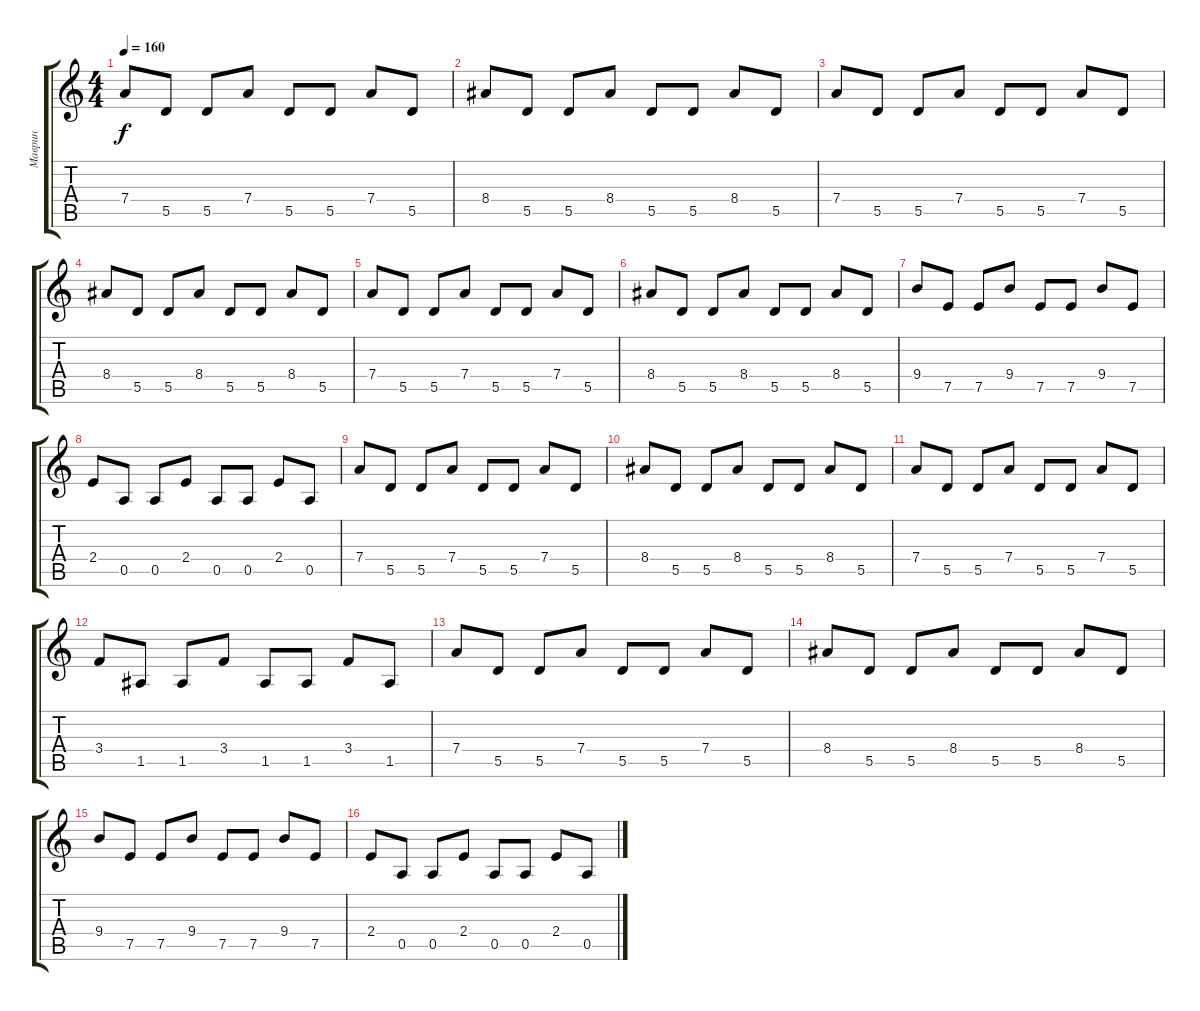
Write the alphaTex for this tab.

\track ("Маврин" "Маврин") {instrument overdrivenguitar}
\staff {score tabs}
\tuning (E4 B3 G3 D3 A2 E2) {hide}
\ts (4 4)
\tempo 160
\clef g2
\ks c
7.4.8{dy f} 5.5.8 5.5.8 7.4.8 5.5.8 5.5.8 7.4.8 5.5.8 |
8.4.8 5.5.8 5.5.8 8.4.8 5.5.8 5.5.8 8.4.8 5.5.8 |
7.4.8 5.5.8 5.5.8 7.4.8 5.5.8 5.5.8 7.4.8 5.5.8 |
8.4.8 5.5.8 5.5.8 8.4.8 5.5.8 5.5.8 8.4.8 5.5.8 |
7.4.8 5.5.8 5.5.8 7.4.8 5.5.8 5.5.8 7.4.8 5.5.8 |
8.4.8 5.5.8 5.5.8 8.4.8 5.5.8 5.5.8 8.4.8 5.5.8 |
9.4.8 7.5.8 7.5.8 9.4.8 7.5.8 7.5.8 9.4.8 7.5.8 |
2.4.8 0.5.8 0.5.8 2.4.8 0.5.8 0.5.8 2.4.8 0.5.8 |
7.4.8 5.5.8 5.5.8 7.4.8 5.5.8 5.5.8 7.4.8 5.5.8 |
8.4.8 5.5.8 5.5.8 8.4.8 5.5.8 5.5.8 8.4.8 5.5.8 |
7.4.8 5.5.8 5.5.8 7.4.8 5.5.8 5.5.8 7.4.8 5.5.8 |
3.4.8 1.5.8 1.5.8 3.4.8 1.5.8 1.5.8 3.4.8 1.5.8 |
7.4.8 5.5.8 5.5.8 7.4.8 5.5.8 5.5.8 7.4.8 5.5.8 |
8.4.8 5.5.8 5.5.8 8.4.8 5.5.8 5.5.8 8.4.8 5.5.8 |
9.4.8 7.5.8 7.5.8 9.4.8 7.5.8 7.5.8 9.4.8 7.5.8 |
2.4.8 0.5.8 0.5.8 2.4.8 0.5.8 0.5.8 2.4.8 0.5.8
